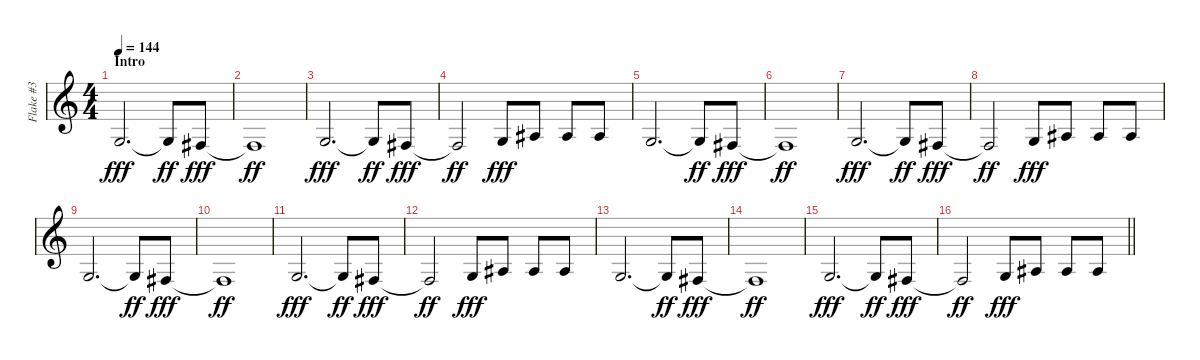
\track ("Flake #3" "Flake #3") {instrument pad4choir}
\staff {score}
\tuning (E4 B3 G3 D3 A2 E2) {hide}
\ts (4 4)
\section ("" "Intro")
\tempo 144
\clef g2
\ks c
5.4.2{d dy fff instrument pad1newage} 5.4{t}.8{dy ff} 4.4.8{dy fff} |
4.4{t}.1{dy ff} |
5.4.2{d dy fff} 5.4{t}.8{dy ff} 4.4.8{dy fff} |
4.4{t}.2{dy ff} 5.4.8{dy fff} 8.4.8 8.4.8 8.4.8 |
5.4.2{d} 5.4{t}.8{dy ff} 4.4.8{dy fff} |
4.4{t}.1{dy ff} |
5.4.2{d dy fff} 5.4{t}.8{dy ff} 4.4.8{dy fff} |
4.4{t}.2{dy ff} 5.4.8{dy fff} 8.4.8 8.4.8 8.4.8 |
5.4.2{d} 5.4{t}.8{dy ff} 4.4.8{dy fff} |
4.4{t}.1{dy ff} |
5.4.2{d dy fff} 5.4{t}.8{dy ff} 4.4.8{dy fff} |
4.4{t}.2{dy ff} 5.4.8{dy fff} 8.4.8 8.4.8 8.4.8 |
5.4.2{d} 5.4{t}.8{dy ff} 4.4.8{dy fff} |
4.4{t}.1{dy ff} |
5.4.2{d dy fff} 5.4{t}.8{dy ff} 4.4.8{dy fff} |
\barLineRight lightlight
4.4{t}.2{dy ff} 5.4.8{dy fff} 8.4.8 8.4.8 8.4.8
